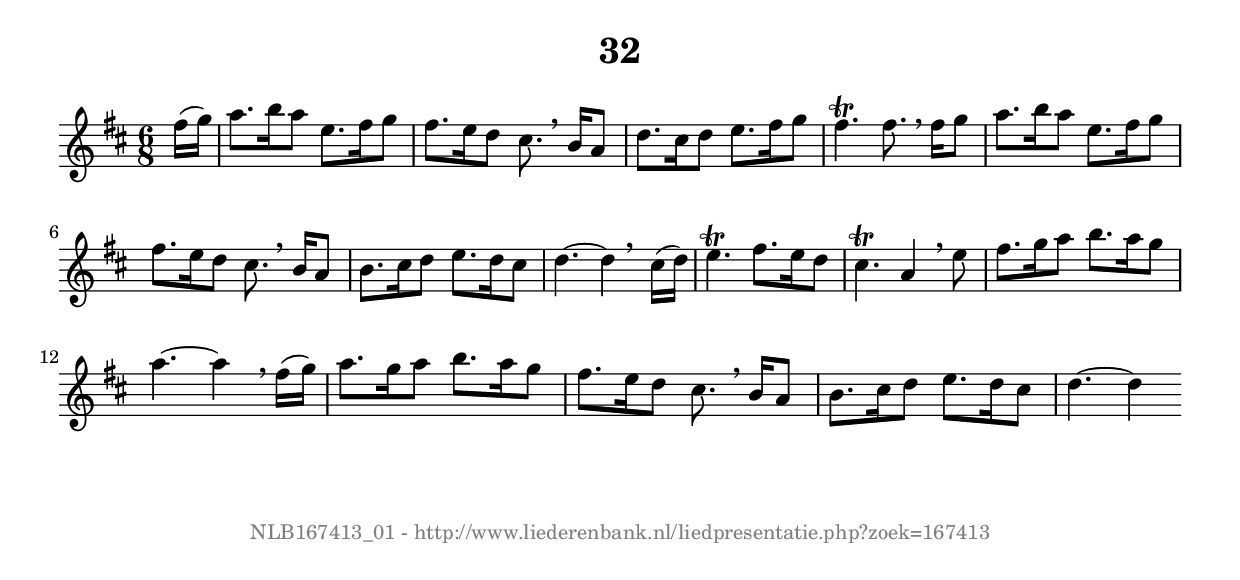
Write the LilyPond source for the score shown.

%
% produced by wce2krn 1.64 (7 June 2014)
%
\version"2.16"
#(append! paper-alist '(("long" . (cons (* 210 mm) (* 2000 mm)))))
#(set-default-paper-size "long")
sb = {\breathe}
mBreak = {\breathe }
bBreak = {\breathe }
x = {\once\override NoteHead #'style = #'cross }
gl=\glissando
itime={\override Staff.TimeSignature #'stencil = ##f }
ficta = {\once\set suggestAccidentals = ##t}
fine = {\once\override Score.RehearsalMark #'self-alignment-X = #1 \mark \markup {\italic{Fine}}}
dc = {\once\override Score.RehearsalMark #'self-alignment-X = #1 \mark \markup {\italic{D.C.}}}
dcf = {\once\override Score.RehearsalMark #'self-alignment-X = #1 \mark \markup {\italic{D.C. al Fine}}}
dcc = {\once\override Score.RehearsalMark #'self-alignment-X = #1 \mark \markup {\italic{D.C. al Coda}}}
ds = {\once\override Score.RehearsalMark #'self-alignment-X = #1 \mark \markup {\italic{D.S.}}}
dsf = {\once\override Score.RehearsalMark #'self-alignment-X = #1 \mark \markup {\italic{D.S. al Fine}}}
dsc = {\once\override Score.RehearsalMark #'self-alignment-X = #1 \mark \markup {\italic{D.S. al Coda}}}
pv = {\set Score.repeatCommands = #'((volta "1"))}
sv = {\set Score.repeatCommands = #'((volta "2"))}
tv = {\set Score.repeatCommands = #'((volta "3"))}
qv = {\set Score.repeatCommands = #'((volta "4"))}
xv = {\set Score.repeatCommands = #'((volta #f))}
\header{ tagline = ""
title = "32"
}
\score {{
\key d \major
\relative g'
{
\set melismaBusyProperties = #'()
\partial 32*4
\time 6/8
\tempo 4=120
\override Score.MetronomeMark #'transparent = ##t
\override Score.RehearsalMark #'break-visibility = #(vector #t #t #f)
fis'16( g) a8. b16 a8 e8. fis16 g8 fis8. e16 d8 cis8. \sb b16 a8 d8. cis16 d8 e8. fis16 g8 fis4.\trill fis8. \mBreak
fis16 g8 a8. b16 a8 e8. fis16 g8 fis8. e16 d8 cis8. \sb b16 a8 b8.cis16 d8 e8. d16 cis8 d4.~ d4 \bar":|:" \bBreak
cis16( d) e4.\trill fis8. e16 d8 cis4.\trill a4 \sb e'8 fis8. g16 a8 b8. a16 g8 a4.~ a4 \mBreak
fis16( g) a8. g16 a8 b8. a16 g8 fis8. e16 d8 cis8. \sb b16 a8 b8. cis16 d8 e8. d16 cis8 d4.~ d4 \bar":|:"
 }}
 \midi { }
 \layout {
            indent = 0.0\cm
}
}
\markup { \vspace #0 } \markup { \with-color #grey \fill-line { \center-column { \smaller "NLB167413_01 - http://www.liederenbank.nl/liedpresentatie.php?zoek=167413" } } }
